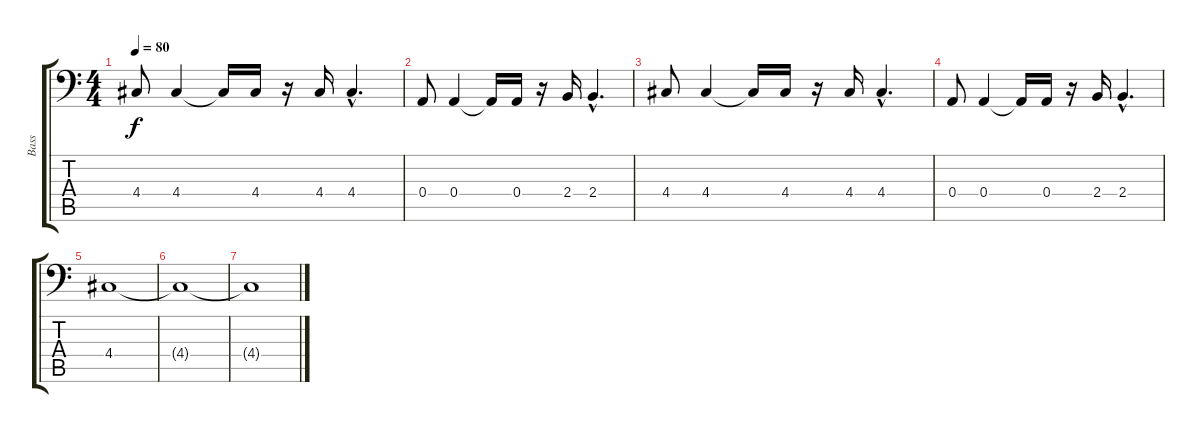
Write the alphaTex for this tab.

\track ("Bass" "Bass") {instrument electricbassfinger}
\staff {score tabs}
\tuning (C3 G2 D2 A1 E1 B0) {hide}
\ts (4 4)
\tempo 80
\clef f4
\ks c
4.4.8{dy f} 4.4.4 4.4{t}.16 4.4.16 r.16 4.4.16 4.4{hac}.4{d} |
0.4.8 0.4.4 0.4{t}.16 0.4.16 r.16 2.4.16 2.4{hac}.4{d} |
4.4.8 4.4.4 4.4{t}.16 4.4.16 r.16 4.4.16 4.4{hac}.4{d} |
0.4.8 0.4.4 0.4{t}.16 0.4.16 r.16 2.4.16 2.4{hac}.4{d} |
4.4.1 |
4.4{t}.1 |
4.4{t}.1
